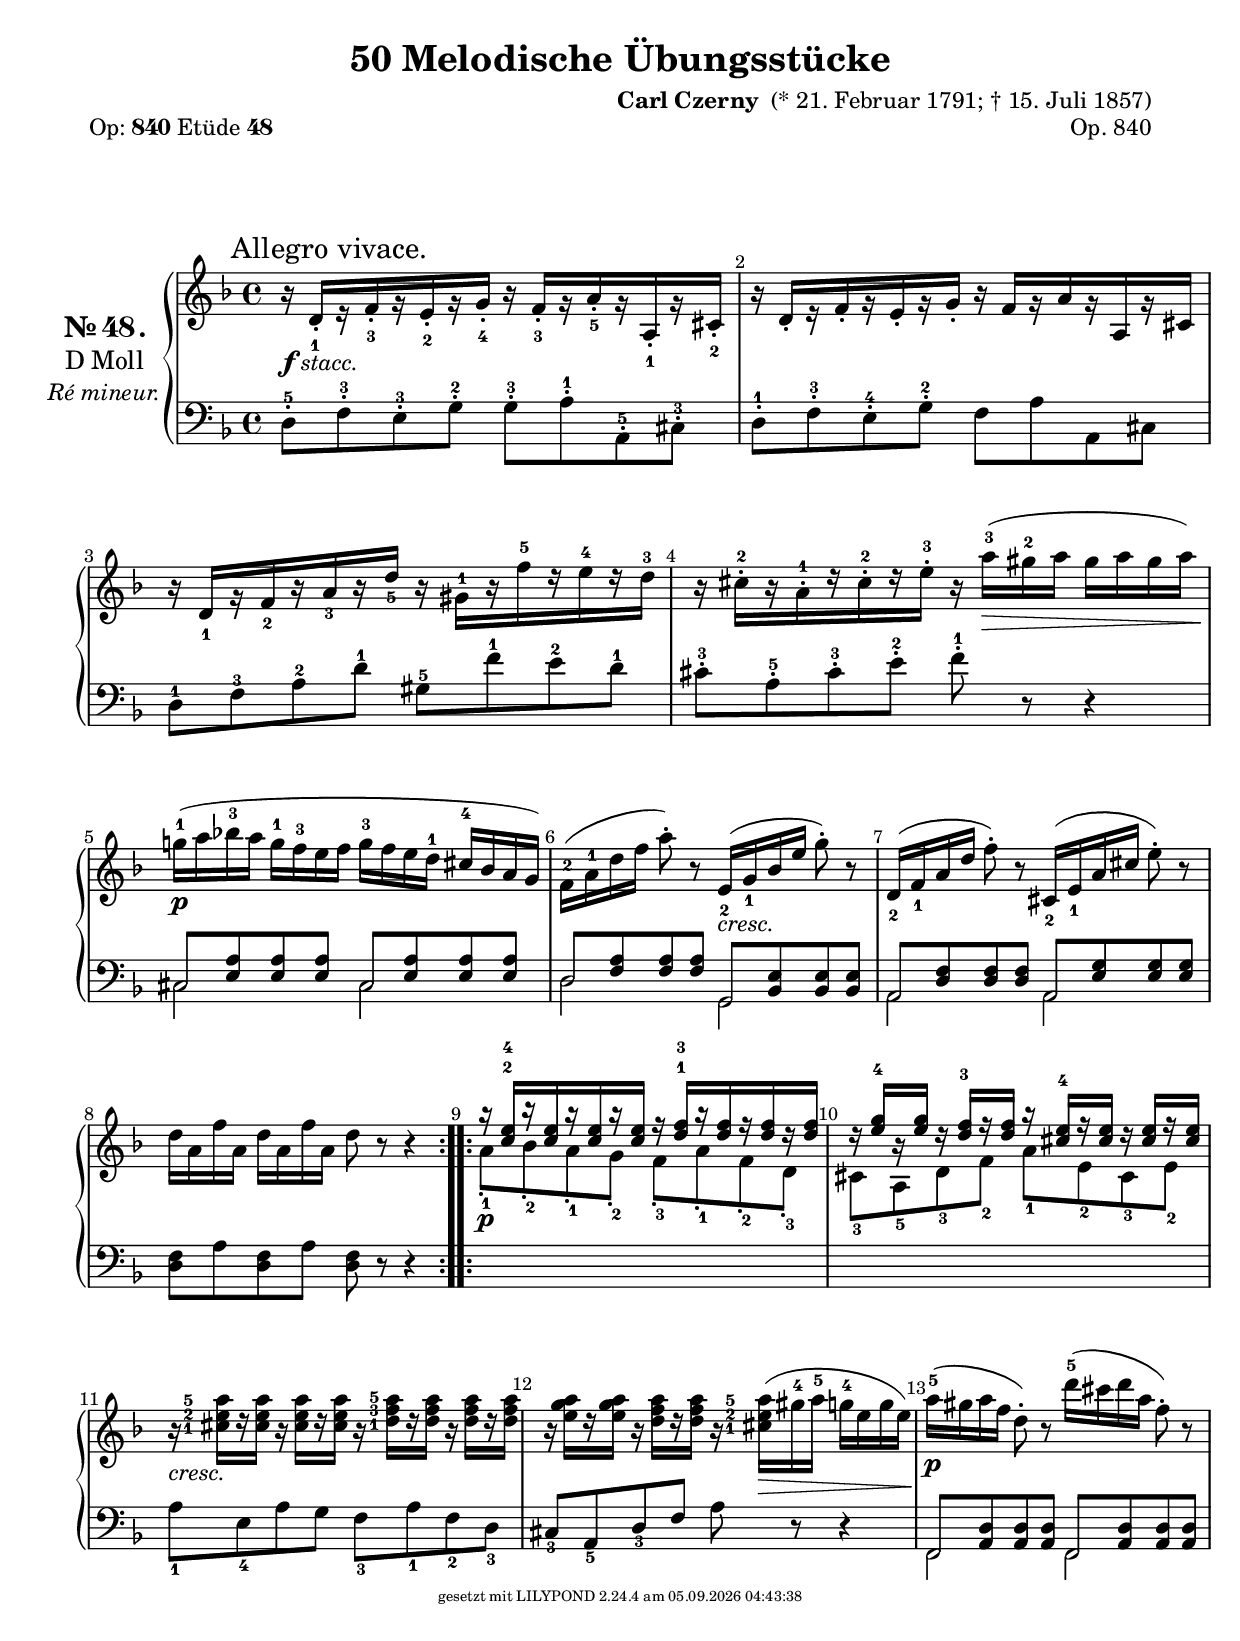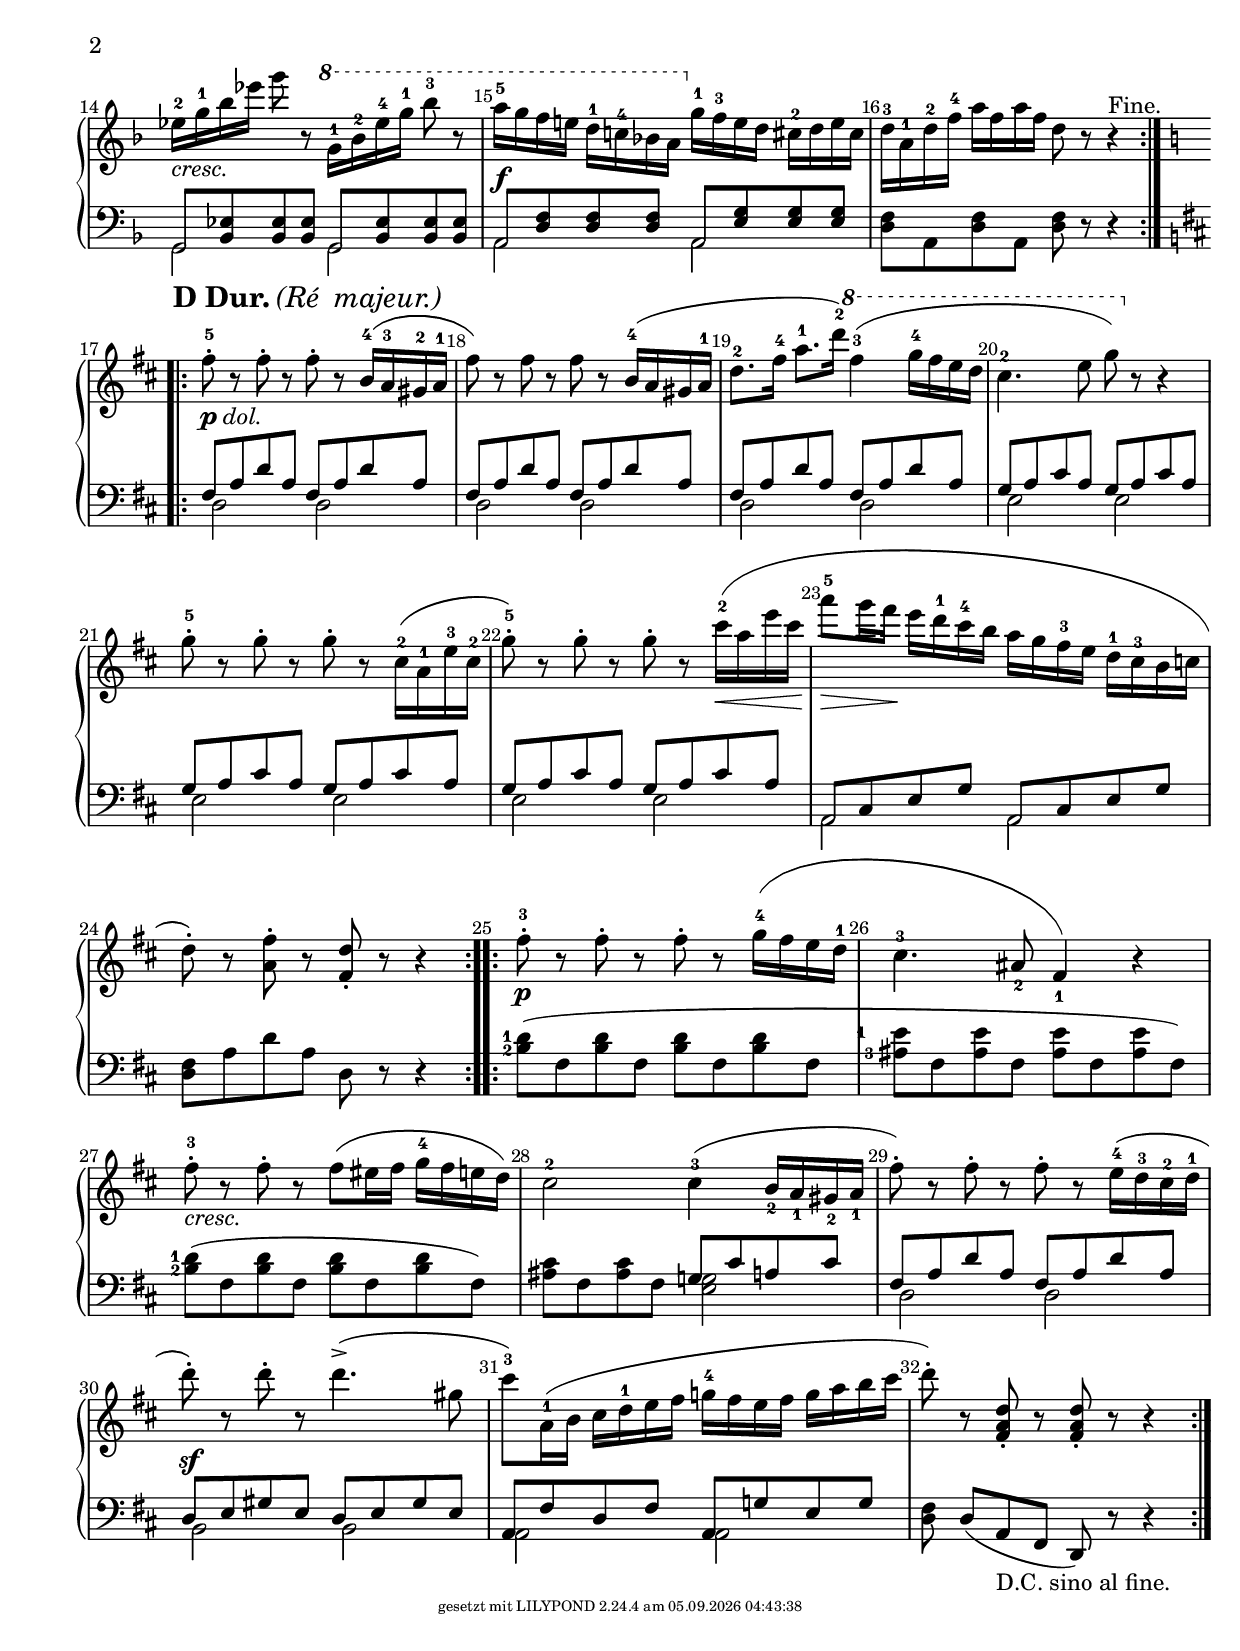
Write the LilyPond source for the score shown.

\version "2.19.37"

\language "deutsch"

\include "Papier+Layout.ly"
\version "2.19.32"

%% http://lsr.dsi.unimi.it/LSR/Item?id=654
%% http://lsr.di.unimi.it//LSR/Item?id=654
%% see also http://lilypond.org/doc/v2.18/Documentation/notation/short-repeats

%%%%%%%%%%%%%%%%%%%%%%%%%%%%%%%%%%%%%%%%%%%%%%%%%%%%%%%%%%%%%%%%%%%%%%%%%%%%%%%%%%%%%%%%%%
% LSR workaround:

%%%%%%%%%%%%%%%%%%%%%%%%%%%%%%%%%%%%%%%%%%%%%%%%%%%%%%%%%%%%%%%%%%%%%%%%%%%%%%%%%%%%%%%%%%

%% version 2013/05/11
%% for lilypond 2.18 or higher
%% last changes : - \changePitch : a single s as the last event of newnotes parameter
%%                   will give you the ending rests of the pattern (if there), and two s
%%                   also the beginning ones. If pattern ends with a note, a single
%%                   ending s will have no effects.
%%                - Is now \language independant (no more #{ c #})
%%                - new algorithm for make-notes-list, change-pitch
%%                  and has-notes? (shorter and safer)
%%
%%%%%%%%%%%%%%%%%%%%%%%%% some utility functions %%%%%%%%%%%%%%%%%%%%%

#(define (name-of music)
 (ly:music-property music 'name))

#(define (has-notes? music)
"Return true if there is at least one note in `music, false otherwise."
 (or (eq? (name-of music) 'NoteEvent)
     (let ((e (ly:music-property music 'element)))
        (and (ly:music? e)
             (has-notes? e)))
     (let loop ((es (ly:music-property music 'elements)))
        (and (pair? es)
             (or (has-notes? (car es))
                 (loop (cdr es)))))))

%% An EventChord is sometimes used as a wrapper in Lilypond, so we have to check
%% if a chord is a standard chord with notes. We could have used has-notes? but
%% this version is perhaps more efficient.
%% Optional events name like 'RestEvent can be included.
#(define (note-or-chord? music . otherEvent)
"Is music a note or a chord with notes ?"
(let ((name (name-of music)))
 (or (memq name (cons 'NoteEvent otherEvent))
     (and (eq? name 'EventChord)  ; have this chord at least one note ?
          (let loop ((es (ly:music-property music 'elements)))
             (and (pair? es)
                  (or (eq? (name-of (car es)) 'NoteEvent)
                      (loop (cdr es)))))))))

#(define (expand-q-chords music); for q chords : see chord-repetition-init.ly
(expand-repeat-chords! (list 'rhythmic-event) music))

#(define (clean-music mus)
"Try to reduce the number of sequential music"
(let ((name (ly:music-property mus 'name)))
  (cond
    ((eq? name 'SequentialMusic)
       (ly:music-set-property! mus 'elements (fold-right
          (lambda (evt prev-list)
            (if (eq? (name-of evt) 'SequentialMusic)
              (append (ly:music-property (clean-music evt) 'elements) prev-list)
              (cons (clean-music evt) prev-list)))
          '()
          (ly:music-property mus 'elements))))
    ((eq? name 'SimultaneousMusic)
       (ly:music-set-property! mus 'elements
                (map clean-music (ly:music-property mus 'elements))))
    ((memq name (list 'RelativeOctaveMusic 'UnrelativableMusic))
         (ly:music-set-property! mus 'element (clean-music
                  (ly:music-property mus 'element)))))
 mus))

%%%%%%%%%%%%%%%%%%%%%%%%%%%%% changePitch %%%%%%%%%%%%%%%%%%%%%%%%%%%%%%
#(define cPInsertInPattern (gensym))
#(define cPSamePitch (gensym))
#(define cPSamePitchEnd (gensym))
#(define cPPatternEnd (gensym))

#(define (make-notes-list music)
"Make a list with each element will be of one of these types :
  1- a note, a chord, a rest
  2- an integer, indicating the number of notes to skip in pattern ( The user will
     indicate that, by a corresponding number of skips (s or \\skip) in `newnotes 
     parameter of \\changePitch )
  3- a list of musics, to be inserted between 2 notes of pattern, and added with
     the \\insert function, inside `newnotes"
(let ((res '())     ; the list to fill
      (prev #f))
  (define (fill-notes-list evt)
    (let ((tags (ly:music-property evt 'tags))
          (name (name-of evt)))
      (cond
        ((memq cPInsertInPattern tags)             ; a music added by \insert
            (ly:music-set-property! evt 'tags
                          (delq cPInsertInPattern tags))     ; remove the tag
            (if (integer? prev)(set! res (cons prev res)))
            (set! prev (if (pair? prev)(cons evt prev)(list evt))))  ; a list
         ((memq name (list 'SkipEvent 'SkipMusic))
            (if (pair? prev)(set! res (cons prev res))) ; keep the reverse order
            (set! prev (if (integer? prev) (1+ prev) 1)))
       ; ((memq name (list 'EventChord 'NoteEvent 'RestEvent))
         ((note-or-chord? evt 'RestEvent) ; a note, a chord, or a rest
            (if (or (pair? prev)(integer? prev))(set! res (cons prev res)))
            (set! prev evt)
            (set! res (cons evt res)))
         (else
          (let ((elt (ly:music-property evt 'element))
                (elts (ly:music-property evt 'elements)))
            (if (ly:music? elt) (fill-notes-list elt))
            (if (pair? elts)(for-each fill-notes-list elts)))))))
(fill-notes-list music)
(if (or (pair? prev)(integer? prev))(set! res (cons prev res)))
(reverse res)))

%%%%%%%%%%%%  used inside the inner function change-one-note
#(define (copy-duration from to)  ; from and to as EventChord or NoteEvent
(let ((max-dur #f)); in theory, 2 notes in a chord can have a different duration
  (music-map (lambda (x)            ; get main duration from `from
              (let ((dur (ly:music-property x 'duration)))
               (if (and (ly:duration? dur)
                        (or (not max-dur)
                            (ly:duration<? max-dur dur))); take the greater
                 (set! max-dur dur))
                 x))
              from)
  (music-map (lambda (x)            ; set duration to duration of `to
               (if (ly:duration? (ly:music-property x 'duration))
                  (ly:music-set-property! x 'duration max-dur))
               x)
             to)))

#(define (copy-arti from to) ; from and to as EventChord or NoteEvent
(let* ((es-from (ly:music-property from 'elements))
       (es-to (ly:music-property to 'elements))
       (arti-from (if (null? es-from)
                    (ly:music-property from 'articulations)
                    (filter
                      (lambda(x)
                        (not (ly:duration? (ly:music-property x 'duration))))
                      es-from))))
  (if (null? es-to)                       ; NoteEvent
    (ly:music-set-property! to 'articulations
              (append (ly:music-property to 'articulations) arti-from))
    (ly:music-set-property! to 'elements  ; EventChord
              (append es-to arti-from)))
  ; copy also 'tags and 'to-relative-callback
  (ly:music-set-property! to 'tags
    (append (ly:music-property from 'tags)(ly:music-property to 'tags)))
   (if (null? es-to)
      (ly:music-set-property! to 'to-relative-callback
          (ly:music-property from 'to-relative-callback))
      (begin
        (ly:music-set-property! to 'to-relative-callback
            ly:music-sequence::event-chord-relative-callback)
        (ly:music-set-property! (car es-to) 'to-relative-callback
            (ly:music-property from 'to-relative-callback))))
    ))

%% del-arti is called for all notes but the first of a \samePitch section.
#(define (del-arti note-or-chord)
(ly:music-set-property! note-or-chord 'articulations '())
(ly:music-set-property! note-or-chord 'elements
  (filter (lambda(x)
              (and (ly:duration? (ly:music-property x 'duration))
                   (ly:music-set-property! x 'articulations '())))
          (ly:music-property note-or-chord 'elements))) ; can be empty
(music-map  ;; del all caution accidentals
  (lambda(x)(if (eq? (name-of x) 'NoteEvent) (begin
               (ly:music-set-property! x 'force-accidental #f)
               (ly:music-set-property! x 'cautionary #f)))
             x)
  note-or-chord))

#(define (change-pitch pattern newnotes)
"The scheme function of \\changePitch, `pattern and `newnotes as music."
(let ((seq-list '())           ; list of transformed patterns
      (skip-notnote-event? #f) ; #t if a \skip or an \insert is found in newnotes
      (same-pitch-section? #f) ; #t if we are in the 2nd pattern note of a\samePitch section
      ;(dummy-note #{ c4 #})    ; \language dependant -:(
      (dummy-note (make-music 'NoteEvent ; to avoid pbs with pattern without any notes
                              'duration (ly:make-duration 2 0 1) ;
                              'pitch (ly:make-pitch -1 0 0))) ;
      (pattern2 #{ $pattern \tag #cPPatternEnd s4 #}) ; to detect the end of pattern
      (last-notes-list #f))    ; buffer
 (set! seq-list (cdr  ; skip dummy notes
  ;;;;;;;;;;;;;;;;;;;;;;;;;;;;;;;;;;; loop ;;;;;;;;;;;;;;;;;;;;;;;;;;;;;;;;;;;;;;;;;;;;;;;
  (let loop ((notes-list (cons dummy-note (make-notes-list newnotes))); see make-notes-list
             (pat-list (cons dummy-note (circular-list pattern2)))
             (res '())) ; the list to fill
    (if (or (null? notes-list)(null? pat-list)) ; pat-list may be a regular list in the loop
      (reverse res)               ;;;;;; return the list in the right order
      (let ((x (car notes-list))  ;;;;;; go deeper, taking 1st elt of each lists
            (evt (ly:music-deep-copy (car pat-list))))
       (cond
       ;;;;;;;;;;;;;;;;;;;;;;;;;;;;;;;;;;;;;;;;;;;;;
        ((pair? x)                   ; x is a list of musics, added with \insert in newnotes
          (set! skip-notnote-event? #t)      ; for events between 2 pattern notes
          (set! last-notes-list notes-list)  ; for section "else" of this cond statement
          (loop (cdr notes-list) pat-list (append x res))) ; append x to res
        ;;;;;;;;;;;;;;;;;;;;;;;;;;;;;;;;;;;;;;;;;;;;
        ((note-or-chord? evt)         ; evt in pattern is a note or a chord (with notes)
          (set! last-notes-list notes-list)  ; for section "else" later
          (cond
            ((ly:music? x)  ;;;;;; the elt of notes-list is a note or a chord
               (if same-pitch-section? ; x is used several times. Copy arti of x only to the
                 (set! x (del-arti (ly:music-deep-copy x)))) ; 1st note of \samePitch section
               (copy-duration evt x)  ; evt = from, x = to
               (copy-arti evt x)
               (let ((tags (ly:music-property x 'tags)))
                 (cond               ; are we in a \samePitch section ?
                   ((memq cPSamePitch tags)    ; yes, first,remove the tag
                      (ly:music-set-property! x 'tags (delq cPSamePitch tags))
                      (set! same-pitch-section? #t)) ; then set the flag
                   ((memq cPSamePitchEnd tags) ; last note of \samePitch
                      (ly:music-set-property! x 'tags (delq cPSamePitchEnd tags))
                      (set! same-pitch-section? #f))))      ; unset the flag
               (set! skip-notnote-event? #f); stop deletion of not-notes event.
               (if same-pitch-section?
                   (loop notes-list (cdr pat-list)(cons x res))
                   (loop (cdr notes-list)(cdr pat-list)(cons x res)))) ; next new note
            ((integer? x)   ;;;;;; user want to skip over the current evt note. We also
               (set! skip-notnote-event? x) ; don't add any events bis next pattern note
               ;; (format #t "x : ~a\n" x)  ; for testing
               (cond ((= x 1)                                      ; only one s
                        (loop (cdr notes-list)(cdr pat-list) res)) ; next notes-list elt
                     (else                                         ; several successive s
                        (set-car! notes-list (1- x))               ; for the next loop
                        (loop notes-list (cdr pat-list) res))))))  ; the next evt only
        ;;;;;;;;;;;;;;;;;;;;;;;;;;;;;;;;;;;;;;;;;;;;
        ((or (ly:music-property evt 'duration #f)  ; current evt in pattern is not a note
             (not (has-notes? evt)))
           (cond ((memq cPPatternEnd (ly:music-property evt 'tags)) ; last evt of pattern
                    (let ((x (car notes-list)))
                      (if (and (integer? x)
                                (or (null? (cdr notes-list))        ; last elt ?
                                    (and (null? (cddr notes-list))  ; 2nd to last and last is
                                         (pair? (car (cdr notes-list)))))) ; a \insert section
                        (cond
                           ((= x 1)
                              (set! skip-notnote-event? x)
                              (loop (cdr notes-list) (cdr pat-list) res))
                           (else
                              (set-car! notes-list (1- x))
                              (loop notes-list (cdr pat-list) res))))
                        (loop notes-list (cdr pat-list) res))) ;; ignores evt
                  (skip-notnote-event? (loop notes-list (cdr pat-list) res))
                  (else (loop notes-list (cdr pat-list)(cons evt res)))))
        ;;;;;;;;;;;;;;;;;;;;;;;;;;;;;;;;;;;;;;;;;;;;
        (else
          (let ((e (ly:music-property evt 'element))
                (es (ly:music-property evt 'elements))
                (empty? #f)) ; don't add to res if #t
           (if (ly:music? e)
             (let ((new-e (loop notes-list (list e) '())))
               (ly:music-set-property! evt 'element
                 (case (length new-e)
                   ((0) (set! empty? #t)
                        new-e)
                   ((1)(car new-e))
                   (else (make-sequential-music new-e))))))
           (if (pair? es)
             (let ((new-es (loop notes-list es '())))
               (ly:music-set-property! evt 'elements new-es)
               (set! empty? (and empty? (null! new-es))))) ; #t if both empty

           (let ((next-new-notes (if (or same-pitch-section?
                                         (and (integer? skip-notnote-event?)
                                              (> skip-notnote-event? 1)))
                                    last-notes-list
                                    (cdr last-notes-list))))
              (if empty? (loop next-new-notes (cdr pat-list) res)
                         (loop next-new-notes (cdr pat-list) (cons evt res))))))))))))
  ;;;;;;;;;;;;;;;;;;;;;;;;;;;;;;;;;; end loop ;;;;;;;;;;;;;;;;;;;;;;;;;;;;;;;;;;;;;;;;
 (let ((relativize (lambda(m)
        (let* ((clean-newnotes (clean-music newnotes))
               (name (name-of clean-newnotes)))
            (if (memq name (list 'RelativeOctaveMusic 'UnrelativableMusic))
               (make-music name 'element m)
               m)))))
     (case (length seq-list)
        ((0) (make-music 'Music 'void #t))
        ((1) (relativize (car seq-list)))
        (else (relativize (clean-music (make-sequential-music seq-list))))))))

changePitch = #(define-music-function (pattern newnotes)
                                                          (ly:music? ly:music?)
"Change each notes in `pattern by the notes (or rests) given in `newnotes.
If count of events doesn't match, pattern is duplicated repeatedly or truncate."
(let* ((expand-q (lambda (music) (expand-repeat-chords!
			    (cons 'rhythmic-event (ly:parser-lookup '$chord-repeat-events))
			    music)))
       (pattern (expand-q pattern))
       (newnotes (expand-q newnotes)))
 (change-pitch pattern newnotes)))

%%%%%%%%%%%%%%%%%%%%%%%%%%%%%%%%%%%%%%%%%%%%%%%%%%%%%%%%%%%%%%%%%%%%%%%%%%%%%%%%
%% enhancement functions, working with \changePitch pattern newnotes

samePitch = #(define-music-function (music) (ly:music?)
"Inside the `pattern parameter of the \\changePitch function, all notes grouped 
by this function will have the same pitch, according to the current note of
`newnotes parameter of \\changePitch."
(let((not-first? #f)
     (last-note #f))
  (map-some-music
    (lambda (x)
      (cond
        ((note-or-chord? x)
           (if not-first?     ; set all pitches to the pitch of the first note
             (ly:music-set-property! x 'to-relative-callback
                (lambda (x p)                    ; set pitch to the prev value
                    (ly:prob-set-property! x 'pitch p)
                    p))
             (set! not-first? x)) ; do nothing for first note
           (ly:music-set-property! x 'tags (cons
                   cPSamePitch  ; add tag cPSamePitch to x
                   (ly:music-property x 'tags)))
           (set! last-note x)   ; save the note x
           x)
        (else #f)))
    music)
  (if last-note              ; the last saved EventChord
     (ly:music-set-property! last-note 'tags (cons
           cPSamePitchEnd    ; add cPSamePitchEnd tag, delete cPSamePitch tag
           (delq cPSamePitch (ly:music-property last-note 'tags)))))
  music))

%% this function should be no more needed, as copy-arti should avoid pbs
%% in relative mode and \samePitch
absolute = #(define-music-function (music) (ly:music?)
"Make `music unrelativable. To use inside a \\samePitch function in relative
mode."
(make-music 'UnrelativableMusic 'element music))

insert = #(define-music-function (music) (ly:music?)
"Using this function inside the `newnotes parameter of the \\changePitch
function, allow you to insert and remplace by `music, all music between one note
and his following, in the `pattern parameter of \\changePitch, ."
#{ \tag #cPInsertInPattern $music #})

%%%%%%%
#(define (n-copy n music)
(cond
  ((> n 1)(make-sequential-music
            (map (lambda (x)(ly:music-deep-copy music))
                 (make-list n))))
  ((= n 1) music)
  (else (make-music 'Music 'void #t))))

nCopy = #(define-music-function (n music)(integer? ly:music?)
(n-copy n music))

%% same effect as { \repeat unfold n s } but \nSkip works inside the `newnotes
%% parameter of \changePitch.
nSkip = #(define-music-function (n)(integer?)
"Return \\skip \\skip \\skip ... n times."
#{ \nCopy #n s #})
%%%%%%%%%%%%%%%%%%%%%%%%%%%%%%%%%%%%%%%%%%%%%%%%%%%%%%%%%%%%%%%%%%%%%%%%%%%%%%%%
%% shortcuts
% default values for patI and patII, if the user do not define
% them, before using \cPI and \cPII
% patI ={ c8. c16 }      % not \language independant
patI = #(make-music 'SequentialMusic 'elements (list
          (make-music 'NoteEvent 'duration (ly:make-duration 3 1 1)
                                 'pitch (ly:make-pitch -1 0 0))
          (make-music 'NoteEvent 'duration (ly:make-duration 4 0 1)
                                 'pitch (ly:make-pitch -1 0 0))))
% patII = { c4. c8 }
patII = #(make-music 'SequentialMusic 'elements (list
          (make-music 'NoteEvent 'duration (ly:make-duration 2 1 1)
                                 'pitch (ly:make-pitch -1 0 0))
          (make-music 'NoteEvent 'duration (ly:make-duration 3 0 1)
                                 'pitch (ly:make-pitch -1 0 0))))


cPI = #(define-music-function (newnotes) (ly:music?)
#{ \changePitch \patI $newnotes #})

cPII = #(define-music-function (newnotes) (ly:music?)
#{ \changePitch \patII $newnotes #})

#(define cP changePitch)

\paper {

  left-margin = 15
  right-margin = 15
  page-count = #2
  annotate-spacing = ##f
}
exercise ="48"
#(set-global-staff-size 20)

\header {
  composer            =       \markup { \bold "Carl Czerny" " (* 21. Februar 1791; † 15. Juli 1857)" }
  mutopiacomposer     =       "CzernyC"

  title               =       "50 Melodische Übungsstücke" %"50 Melodische Übungsstücke"
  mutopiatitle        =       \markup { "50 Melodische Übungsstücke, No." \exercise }

  opus                =       "Op. 840"
  piece               =       \markup { "Op:" \number \tiny 840 "Etüde" \number \tiny \exercise }
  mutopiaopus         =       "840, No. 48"

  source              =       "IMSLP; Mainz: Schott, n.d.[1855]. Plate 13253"
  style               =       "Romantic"
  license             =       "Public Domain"
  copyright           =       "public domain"
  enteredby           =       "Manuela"
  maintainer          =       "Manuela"
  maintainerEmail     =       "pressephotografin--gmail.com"
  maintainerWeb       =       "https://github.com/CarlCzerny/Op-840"
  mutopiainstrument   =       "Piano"
}

myPatternI = {
  c16 c-. [ c c-. c c-. c c-. ]
}
myPatternII = {
  c16 c [ c c c c c c ]
}
nyPattern = { c16 c [ c c ] }
myPatternIII = {
  c16 ( c c c c8-. ) c
}
uPatternI = { c8-. c-. c-. c-. }

RH= \relative c' {
  \time 4/4
  \key f \major
  \set Staff.explicitKeySignatureVisibility = #end-of-line-invisible
  \set Timing.beamExceptions = #'()
  \set Timing.baseMoment = #(ly:make-moment 1/8)
  \set Staff.beatStructure = #'(2 2 2 2)  %% abhängig vom Takt
  \set fingeringOrientations = #'(up)     %% für Akkorde!
  \override Fingering.direction = #DOWN      %% für Einzelnoten!
  \override Fingering.padding = #0.8
  \override Fingering.staff-padding = #'()
  \override Fingering.avoid-slur = #'inside
  %\override Slur.direction = #UP
  \mark \markup "Allegro vivace."
  \changePitch \myPatternI {
    r_\markup { \dynamic f \italic "stacc." } d-1 r f-3 r e-2 r g-4
    r f-3 r a-5 r a,-1 r cis-2
    r d r f r e r g
  }
  \changePitch \myPatternII {
    r f r a r a, r cis
    r d-1 r f-2 r a-3 r d-5
  }
  \override Fingering.direction = #UP      %% für Einzelnoten!
  \changePitch \myPatternII {
    r gis,-1 r f'-5 r e-4 r d-3
  }
  \changePitch \myPatternI {
    r cis-2 r a-1 r cis-2 r e-3
  }
  r16 a-3\> ( gis-2 a gis a gis a )
  g!-1 \p ( a b!-3 a g-1 f-3 e f g-3 f e d-1 cis-4 b a g )
  \changePitch \myPatternIII {
    f-2 a-1 d f a r
  }
  \override Slur.direction = #UP
  \override Slur.positions = #'(1 . -1)
  \override Fingering.direction = #DOWN
  \changePitch \myPatternIII {
    e,-2-\markup { \italic "cresc." } g-1 b e g r
    d,-2 f-1 a d f r
    cis,-2 e-1 a cis e r8
  }
  d16 a f' a, d a f' a, d8 r8 r4
  \bar ":..:"
  \stemUp
  % \override Stem.length = #21
  \override Beam.positions = #'(6 . 6)
  % r16 < c-2 e-4 > [ \p r q r q r q ] r < d-1 f-3 > r q r q r q
  \changePitch \myPatternII {
    r \p < c-2 e-4 > r q r q r q r < d-1 f-3 > r q r q r q
  }
  \revert Beam.positions
  %\override Beam.positions = #'(6 . 6)
  \override Beam.skip-quanting = ##t
  \override Beam.beamed-stem-shorten = #'(0 0 0)
  \override Stem.no-stem-extend = ##t
  %\revert Beam.positions
  \changePitch \nyPattern {
    r < e g-4 > r q r < d f-3 > r q r < cis e-4 > r q r q r q
  }
  \set fingeringOrientations = #'(left)     %% für Akkorde!
  %\override Beam.positions = #'(8 . 8)
  \revert Beam.positions
  \override Beam.positions = #'(-3 . -3)
  \stemNeutral
  \changePitch \nyPattern {
    r-\markup { \italic "cresc." }
    < cis-1 e-2
    a-\tweak extra-offset #'(-1.5 . 0)-5 >
    r q r q r q
  }
  \override Beam.positions = #'(-2.5 . -2.5)

  \changePitch \nyPattern {
   r < d-1 f-3 a-5 > r q r q r q
    r < e g a > r q r < d f a > r q
  }
  \revert Beam.positions
  \override Fingering.direction = #UP
  \set Timing.baseMoment = #(ly:make-moment 1/8)
  \set Staff.beatStructure = #'(2 2 2 2)  %% abhängig vom Takt
  r16 < cis-1 e-2 a-\tweak extra-offset #'(-1.5 . 0)-5 >\> ( gis'-4 a-5 g-4 e g e )\!
  \changePitch \myPatternIII {
    a-5 \p gis a f d r
    d'-5 cis d a f r
  }
  \pageBreak
  es16-2-\markup { \italic "cresc." } g-1 b es g8 r
  \ottava #1
  g,16-1 b-2 es-4 g-1 b8-3 r
  a16-5 \f g f e! d-1 c!-4 b! a \ottava #0
  g-1 f-3 e d cis-2 d e cis
  d-3 a-1 d-2 f-4 a f a f d8 r
  r4^\markup "Fine." \bar ":..:"
  \key d \major
  \mark \markup { \bold "D Dur." \italic "(Ré" \italic " majeur.)" }
  fis8-5-._\markup { \dynamic p \italic "dol." } r fis-. r fis-. r h,16-4 ( a-3 gis-2 a-1
  fis'8 ) r fis r fis r h,16-4 ( a gis a-1
  d8.-2 fis16-4 a8.-1 d16-2 ) \ottava #1 fis4-3 ( g16-4 fis e d
  cis4.-2 e8 g ) \ottava #0 r r4
  g,8-5-. r g-. r g-. r
  \once \override Slur.positions = #'(1 . 0)
  cis,16-2 ( a-1 e'-3 cis-2
  g'8-5-. ) r g-. r g-. r cis16-2\< ( a e' cis
  a'8-5\> g16 fis\! e d-1 cis-4 h a g fis-3 e d-1 cis-3 h c
  d8-. ) r < a fis' >-. r < fis d' >-. r r4
  \bar ":..:"
  fis'8-3-. \p r fis-. r fis-. r g16-4 ( fis e d-1
  cis4.-3 ais8_2 fis4_1 ) r
  fis'8-3-.-\markup { \italic "cresc." }  r fis-. r fis ( eis16 fis
  g-4 fis e d )
  cis2-2 cis4-3 (
  \override Fingering.direction = #DOWN
  h16-2 a-1 gis-2 a-1
  \override Fingering.direction = #UP
  fis'8-. ) r fis-. r fis-. r e16-4 ( d-3 cis-2 d-1
  d'8-. ) \sf r d-. r d4.-> (  gis,8
  cis-3 ) a,16-1 ( h cis d-1 e fis g!-4 fis e fis g a h cis
  d8-. ) r < fis,, a d >-. r q-. r r4
  \bar ":|."
}

LH = \relative c {
  \clef bass
  \key f \major
  \set fingeringOrientations = #'(left) %% für Akkorde!
  \override Fingering.direction = #UP  %% für Einzelnoten!
  \override Fingering.padding = #0.2
  \override Fingering.staff-padding = #'()
  \override Fingering.avoid-slur = #'inside
  %\override Slur.direction = #UP
  \set Timing.beamExceptions = #'()
  \set Timing.baseMoment = #(ly:make-moment 1/8)
  \set Staff.beatStructure = #'(4 4 )  %% abhängig vom Takt
  \changePitch \uPatternI {
    d-5 f-3 e-3 g-2 g-3 a-1 a,-5 cis-3
    d-1 f-3 e-4 g-2
  }
  f8 a a, cis
  d-1 f-3 a-2 d-1 gis,-5 f'-1 e-2 d-1
  \changePitch \uPatternI {
    cis-3 a-5 cis-3 e-2
  }
  f-1-. r r4
  <<
    {
      \voiceOne
      \mergeDifferentlyHeadedOn
      \mergeDifferentlyDottedOn
      cis,8 < e a > q q cis q q q
      d < f a > q q g, < b e > q q
      a < d f > q q a < e' g > q q
    } \\ \relative c' {
      \voiceTwo
      #(ly:expect-warning "Oktavenüberprüfung")
      cis=2 cis d g, a a
      < d f >8 a' < d, f > a' < d, f > d8\rest d4\rest
    }
  >>
  \set Timing.baseMoment = #(ly:make-moment 1/4)
  \set Staff.beatStructure = #'(2 2)  %% abhängig vom Takt
  \override Fingering.direction = #DOWN  %% für Einzelnoten!
  \change Staff = "Discant"
  \override Script.direction = #DOWN  %% für Arikulationszeichen
  \override Script.self-alignment-X = #CENTER
  \stemDown
  \override Beam.positions = #'(-4 . -5)
  a'8-1_. b-2-.  a-1-. g-2-.
  \override Beam.positions = #'(-5 . -6)
  f-3-. a-1-. f-2-. d-3-.
  \override Beam.positions = #'(-7 . -5.5)
  cis-3 a-5 d-3 f-2
  \override Beam.positions = #'(-5 . -6)
  a-1 e-2 cis-3 e-2
  \change Staff = "Bass"
  \override Beam.positions = #'(-3 . -2)
  a,-1 e-4 a g f-3 a-1 f-2 d-3
  \stemNeutral
  \revert Beam.positions
  \once \override Beam.positions = #'(3 . 4.5)
  cis-3 a-5 d-3 f a  r8 r4
  <<
    {
      \voiceOne
      \mergeDifferentlyHeadedOn
      \mergeDifferentlyDottedOn
      \set Staff.beatStructure = #'(4 4)
      f,8 < a d > q q f q q q
      g < b es > q q g q q q
      a < d f > q q a < e' g > q q s1
      \key d \major
      \override Beam.positions = #'(6 . 7)
      \repeat unfold 3 { fis8 a d a fis a d a }
      \repeat unfold 3 { g a cis a g a cis a }
      \revert Beam.positions
      a, cis e g a, cis e g s1
      s s s s2
      \mergeDifferentlyHeadedOff
      g!8 cis a! cis
      \repeat unfold 2 { fis,8 a d a }
      d, e gis e d e gis e
      a, fis' d fis a, g'! e g
      s d_( a_\markup "D.C. sino al fine." fis d )
      d'8\rest d4\rest
    } \\ {
      \voiceTwo
      \set fingeringOrientations = #'(left) %% für Akkorde!
      #(ly:expect-warning "Oktavenüberprüfung")
      f=,2 f g g a a
      < d f >8 a q a q d8\rest d4\rest
      \override NoteColumn.force-hshift = #0.7
      d2 d d d d d
      e e e e e e
      \revert NoteColumn.force-hshift
      a, a
      < d fis >8 a' d a d, d8\rest d4\rest
      \override Slur.direction = #UP
      < h'-2 d-1 >8 ( fis q fis q fis q fis
      < ais-3 e'-\tweak extra-offset #'(-1.5 . 0)-1 > fis q fis q fis q fis
      )
      < h-2 d-1 >8 ( fis q fis q fis q fis )
      < ais cis > fis q fis
      < e g >2
      \override NoteColumn.force-hshift = #0.7
      d d h h
      \revert NoteColumn.force-hshift
      a a
      < d fis >8
    }
  >>


}

\score
{
  \new PianoStaff \with {
    instrumentName = \markup {
      \center-column {
        \line {
          \bold \huge { "№" }
          \number { \exercise "." }
        }
        \line \large { D Moll }
        \italic \line { Ré mineur. }
      }
    }
    shortInstrumentName = ""
  }
  <<
    \new Staff="Discant"
    \with
    {
      \consists "Bar_number_engraver"
      \override BarNumber.padding = #0
      \override BarNumber.self-alignment-X = #CENTER
      \override BarNumber.break-visibility = #end-of-line-invisible
      \override Slur.outside-staff-priority = #150
    }
    {
      <<
        \RH
      >>
    }
    \new Staff="Bass" {
      \LH
    }
  >>
  \layout {
    ragged-last-bottom = ##f
    ragged-last = ##f
    ragged-right = ##f
    ragged-bottom = ##f
    left-margin = #10
    line-width = #190
  }
  \midi { }
}
